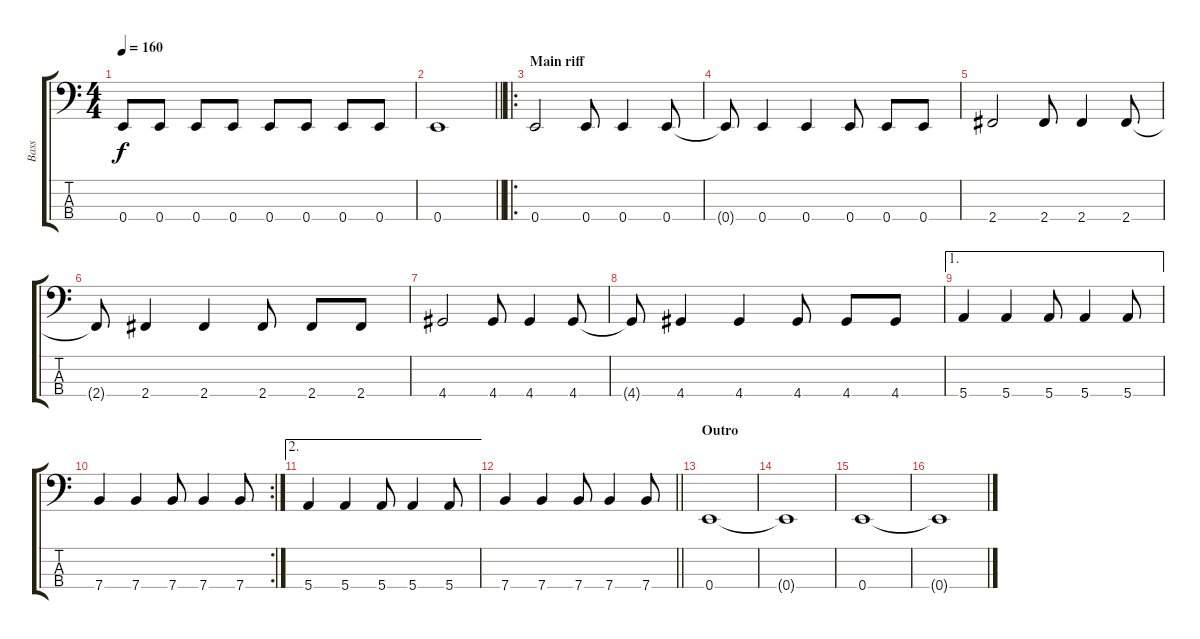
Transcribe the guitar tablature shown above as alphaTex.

\track ("Bass" "Bass") {instrument electricbasspick}
\staff {score tabs}
\tuning (G2 D2 A1 E1) {hide}
\ts (4 4)
\tempo 160
\clef f4
\ks c
0.4.8{dy f} 0.4.8 0.4.8 0.4.8 0.4.8 0.4.8 0.4.8 0.4.8 |
\barLineRight lightlight
0.4.1 |
\ro
\section ("" "Main riff")
0.4.2 0.4.8 0.4.4 0.4.8 |
0.4{t}.8 0.4.4 0.4.4 0.4.8 0.4.8 0.4.8 |
2.4.2 2.4.8 2.4.4 2.4.8 |
2.4{t}.8 2.4.4 2.4.4 2.4.8 2.4.8 2.4.8 |
4.4.2 4.4.8 4.4.4 4.4.8 |
4.4{t}.8 4.4.4 4.4.4 4.4.8 4.4.8 4.4.8 |
\ae 1
5.4.4 5.4.4 5.4.8 5.4.4 5.4.8 |
\rc 2
7.4.4 7.4.4 7.4.8 7.4.4 7.4.8 |
\ae 2
5.4.4 5.4.4 5.4.8 5.4.4 5.4.8 |
\barLineRight lightlight
7.4.4 7.4.4 7.4.8 7.4.4 7.4.8 |
\section ("" "Outro")
0.4.1 |
0.4{t}.1 |
0.4.1 |
0.4{t}.1
